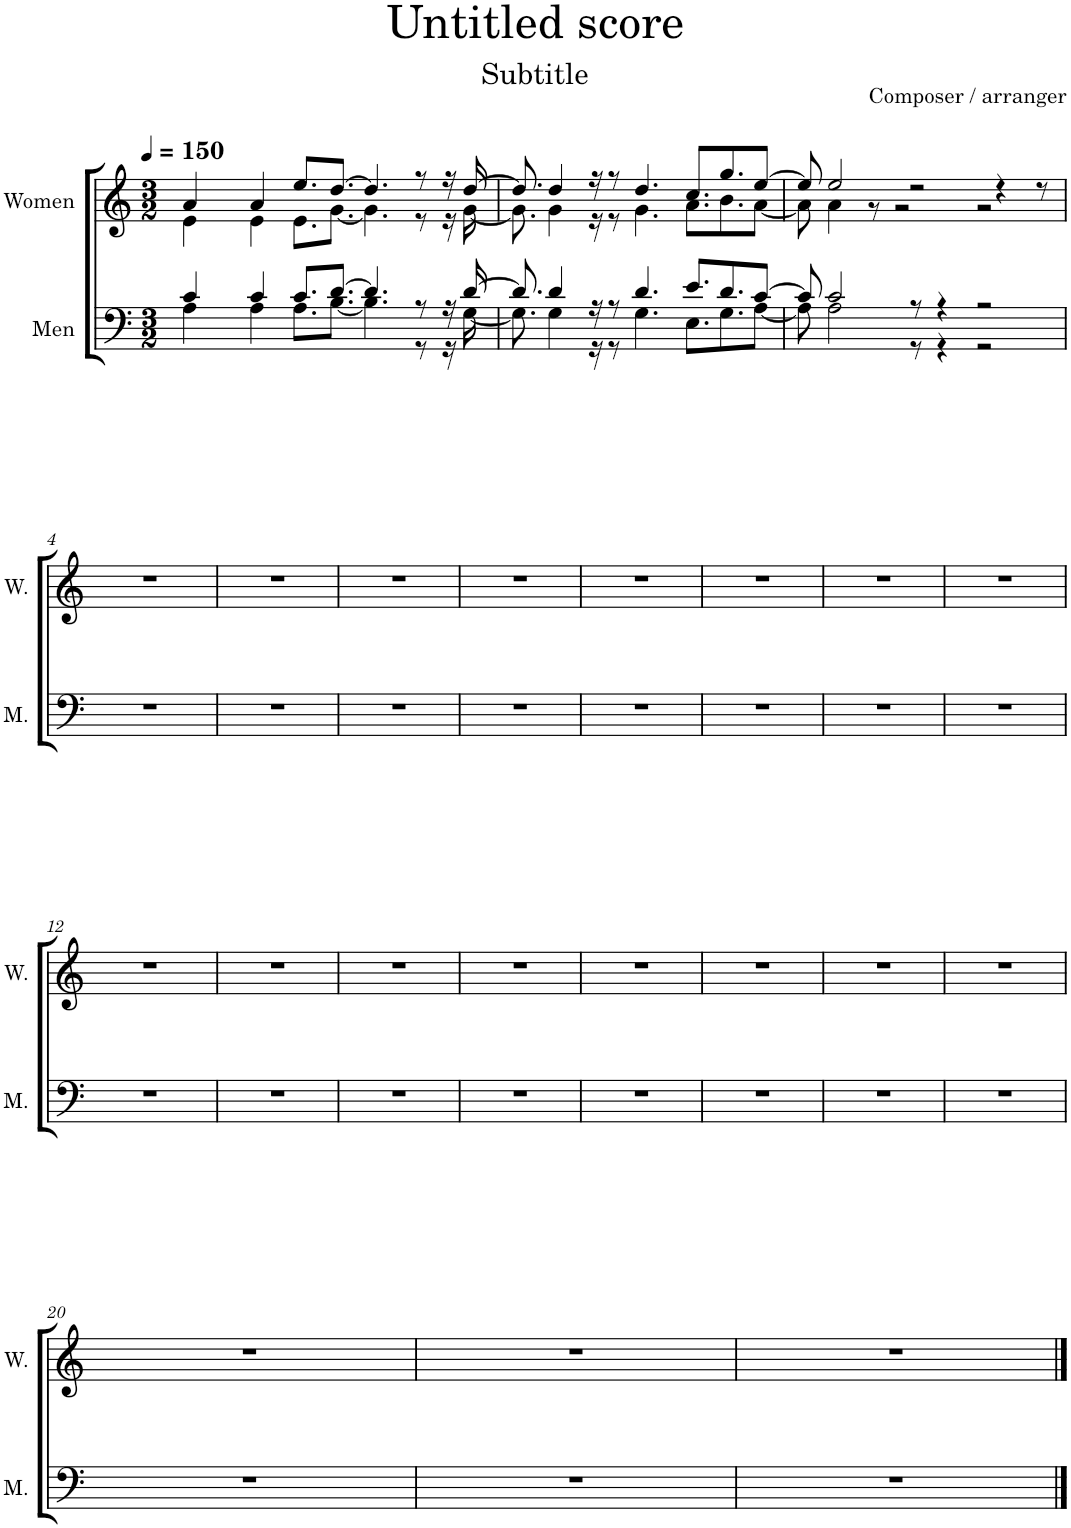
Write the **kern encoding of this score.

**kern	**kern
*part2	*part1
*staff2	*staff1
*I"Men	*I"Women
*I'M.	*I'W.
*clefF4	*clefG2
*k[]	*k[]
*M3/2	*M3/2
*MM150	*MM150
=1	=1
*^	*^
4c/	4A\	4a/	4e\
4c/	4A\	4a/	4e\
8.c/L	8.A\L	8.ee/L	8.e\L
[8.d/J	[8.B\J	[8.dd/J	[8.g\J
4.d/]	4.B\]	4.dd/]	4.g\]
8r	8r	8r	8r
16r	16r	16r	16r
[16d/	[16G\	[16dd/	[16g\
=2	=2	=2	=2
8.d/]	8.G\]	8.dd/]	8.g\]
4d/	4G\	4dd/	4g\
16r	16r	16r	16r
8r	8r	8r	8r
4.d/	4.G\	4.dd/	4.g\
8.e/L	8.E\L	8.cc/L	8.a\L
8.d/	8.G\	8.gg/	8.b\
[8c/J	[8A\J	[8ee/J	[8a\J
=3	=3	=3	=3
8c/]	8A\]	8ee/]	8a\]
2c/	2A\	2ee/	4a\
.	.	.	8r
.	.	.	2r
8r	8r	2r	.
4r	4r	.	.
2r	2r	.	2r
.	.	4r	.
.	.	8r	.
*v	*v	*	*
*	*v	*v
!!LO:LB:g=z
=4	=4
1.r	1.r
=5	=5
1.r	1.r
=6	=6
1.r	1.r
=7	=7
1.r	1.r
=8	=8
1.r	1.r
=9	=9
1.r	1.r
=10	=10
1.r	1.r
=11	=11
1.r	1.r
!!LO:LB:g=z
=12	=12
1.r	1.r
=13	=13
1.r	1.r
=14	=14
1.r	1.r
=15	=15
1.r	1.r
=16	=16
1.r	1.r
=17	=17
1.r	1.r
=18	=18
1.r	1.r
=19	=19
1.r	1.r
!!LO:LB:g=z
=20	=20
1.r	1.r
=21	=21
1.r	1.r
=22	=22
1.r	1.r
==	==
*-	*-
